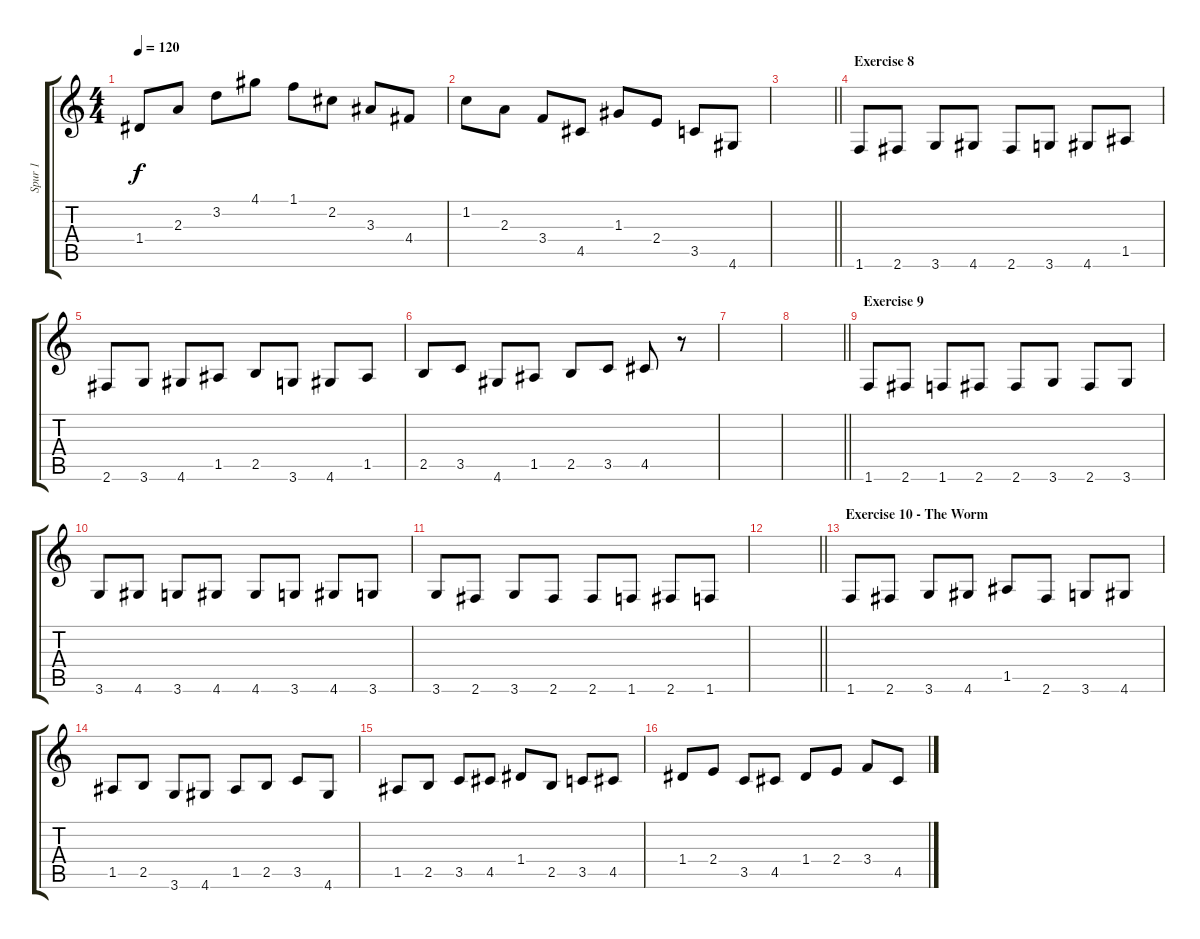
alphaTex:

\track ("Spur 1" "Spur 1") {instrument acousticguitarsteel}
\staff {score tabs}
\tuning (E4 B3 G3 D3 A2 E2) {hide}
\ts (4 4)
\tempo 120
\clef g2
\ks c
1.4.8{dy f} 2.3.8 3.2.8 4.1.8 1.1.8 2.2.8 3.3.8 4.4.8 |
1.2.8 2.3.8 3.4.8 4.5.8 1.3.8 2.4.8 3.5.8 4.6.8 |
\barLineRight lightlight
|
\section ("" "Exercise 8")
1.6.8 2.6.8 3.6.8 4.6.8 2.6.8 3.6.8 4.6.8 1.5.8 |
2.6.8 3.6.8 4.6.8 1.5.8 2.5.8 3.6.8 4.6.8 1.5.8 |
2.5.8 3.5.8 4.6.8 1.5.8 2.5.8 3.5.8 4.5.8 r.8 |
|
\barLineRight lightlight
|
\section ("" "Exercise 9")
1.6.8 2.6.8 1.6.8 2.6.8 2.6.8 3.6.8 2.6.8 3.6.8 |
3.6.8 4.6.8 3.6.8 4.6.8 4.6.8 3.6.8 4.6.8 3.6.8 |
3.6.8 2.6.8 3.6.8 2.6.8 2.6.8 1.6.8 2.6.8 1.6.8 |
\barLineRight lightlight
|
\section ("" "Exercise 10 - The Worm")
1.6.8 2.6.8 3.6.8 4.6.8 1.5.8 2.6.8 3.6.8 4.6.8 |
1.5.8 2.5.8 3.6.8 4.6.8 1.5.8 2.5.8 3.5.8 4.6.8 |
1.5.8 2.5.8 3.5.8 4.5.8 1.4.8 2.5.8 3.5.8 4.5.8 |
1.4.8 2.4.8 3.5.8 4.5.8 1.4.8 2.4.8 3.4.8 4.5.8
